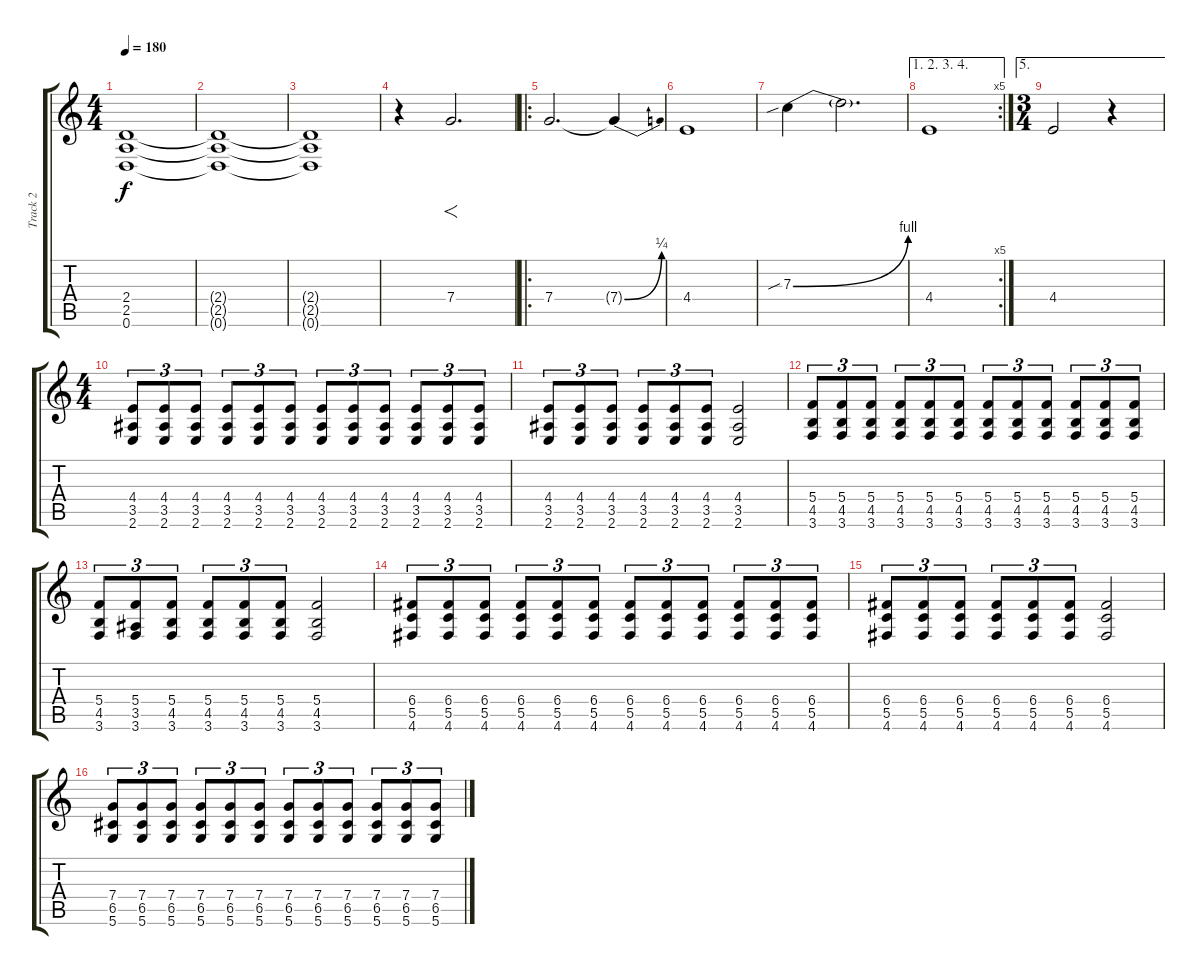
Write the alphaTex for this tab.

\track ("Track 2" "Track 2") {instrument distortionguitar}
\staff {score tabs}
\tuning (D4 A3 F3 C3 G2 D2) {hide}
\ts (4 4)
\tempo 180
\clef g2
\ks c
(2.4{t} 2.5{t} 0.6{t}).1{dy f} |
(2.4{t} 2.5{t} 0.6{t}).1 |
(2.4{t} 2.5{t} 0.6{t}).1 |
r.4 7.4.2{f d} |
\ro
7.4.2{d} 7.4{be (bend 0 0 60 1) t}.4 |
4.4.1 |
7.3{be (bend 0 0 60 4) sib}.4 7.3{t}.2{d} |
\ae (1 2 3 4)
\rc 5
4.4.1 |
\ae 5
\ts (3 4)
4.4.2 r.4 |
\ts (4 4)
(4.4 3.5 2.6).8{tu (3 2)} (4.4 3.5 2.6).8{tu (3 2)} (4.4 3.5 2.6).8{tu (3 2)} (4.4 3.5 2.6).8{tu (3 2)} (4.4 3.5 2.6).8{tu (3 2)} (4.4 3.5 2.6).8{tu (3 2)} (4.4 3.5 2.6).8{tu (3 2)} (4.4 3.5 2.6).8{tu (3 2)} (4.4 3.5 2.6).8{tu (3 2)} (4.4 3.5 2.6).8{tu (3 2)} (4.4 3.5 2.6).8{tu (3 2)} (4.4 3.5 2.6).8{tu (3 2)} |
(4.4 3.5 2.6).8{tu (3 2)} (4.4 3.5 2.6).8{tu (3 2)} (4.4 3.5 2.6).8{tu (3 2)} (4.4 3.5 2.6).8{tu (3 2)} (4.4 3.5 2.6).8{tu (3 2)} (4.4 3.5 2.6).8{tu (3 2)} (4.4 3.5 2.6).2 |
(5.4 4.5 3.6).8{tu (3 2)} (5.4 4.5 3.6).8{tu (3 2)} (5.4 4.5 3.6).8{tu (3 2)} (5.4 4.5 3.6).8{tu (3 2)} (5.4 4.5 3.6).8{tu (3 2)} (5.4 4.5 3.6).8{tu (3 2)} (5.4 4.5 3.6).8{tu (3 2)} (5.4 4.5 3.6).8{tu (3 2)} (5.4 4.5 3.6).8{tu (3 2)} (5.4 4.5 3.6).8{tu (3 2)} (5.4 4.5 3.6).8{tu (3 2)} (5.4 4.5 3.6).8{tu (3 2)} |
(5.4 4.5 3.6).8{tu (3 2)} (5.4 3.5 3.6).8{tu (3 2)} (5.4 4.5 3.6).8{tu (3 2)} (5.4 4.5 3.6).8{tu (3 2)} (5.4 4.5 3.6).8{tu (3 2)} (5.4 4.5 3.6).8{tu (3 2)} (5.4 4.5 3.6).2 |
(6.4 5.5 4.6).8{tu (3 2)} (6.4 5.5 4.6).8{tu (3 2)} (6.4 5.5 4.6).8{tu (3 2)} (6.4 5.5 4.6).8{tu (3 2)} (6.4 5.5 4.6).8{tu (3 2)} (6.4 5.5 4.6).8{tu (3 2)} (6.4 5.5 4.6).8{tu (3 2)} (6.4 5.5 4.6).8{tu (3 2)} (6.4 5.5 4.6).8{tu (3 2)} (6.4 5.5 4.6).8{tu (3 2)} (6.4 5.5 4.6).8{tu (3 2)} (6.4 5.5 4.6).8{tu (3 2)} |
(6.4 5.5 4.6).8{tu (3 2)} (6.4 5.5 4.6).8{tu (3 2)} (6.4 5.5 4.6).8{tu (3 2)} (6.4 5.5 4.6).8{tu (3 2)} (6.4 5.5 4.6).8{tu (3 2)} (6.4 5.5 4.6).8{tu (3 2)} (6.4 5.5 4.6).2 |
(7.4 6.5 5.6).8{tu (3 2)} (7.4 6.5 5.6).8{tu (3 2)} (7.4 6.5 5.6).8{tu (3 2)} (7.4 6.5 5.6).8{tu (3 2)} (7.4 6.5 5.6).8{tu (3 2)} (7.4 6.5 5.6).8{tu (3 2)} (7.4 6.5 5.6).8{tu (3 2)} (7.4 6.5 5.6).8{tu (3 2)} (7.4 6.5 5.6).8{tu (3 2)} (7.4 6.5 5.6).8{tu (3 2)} (7.4 6.5 5.6).8{tu (3 2)} (7.4 6.5 5.6).8{tu (3 2)}
